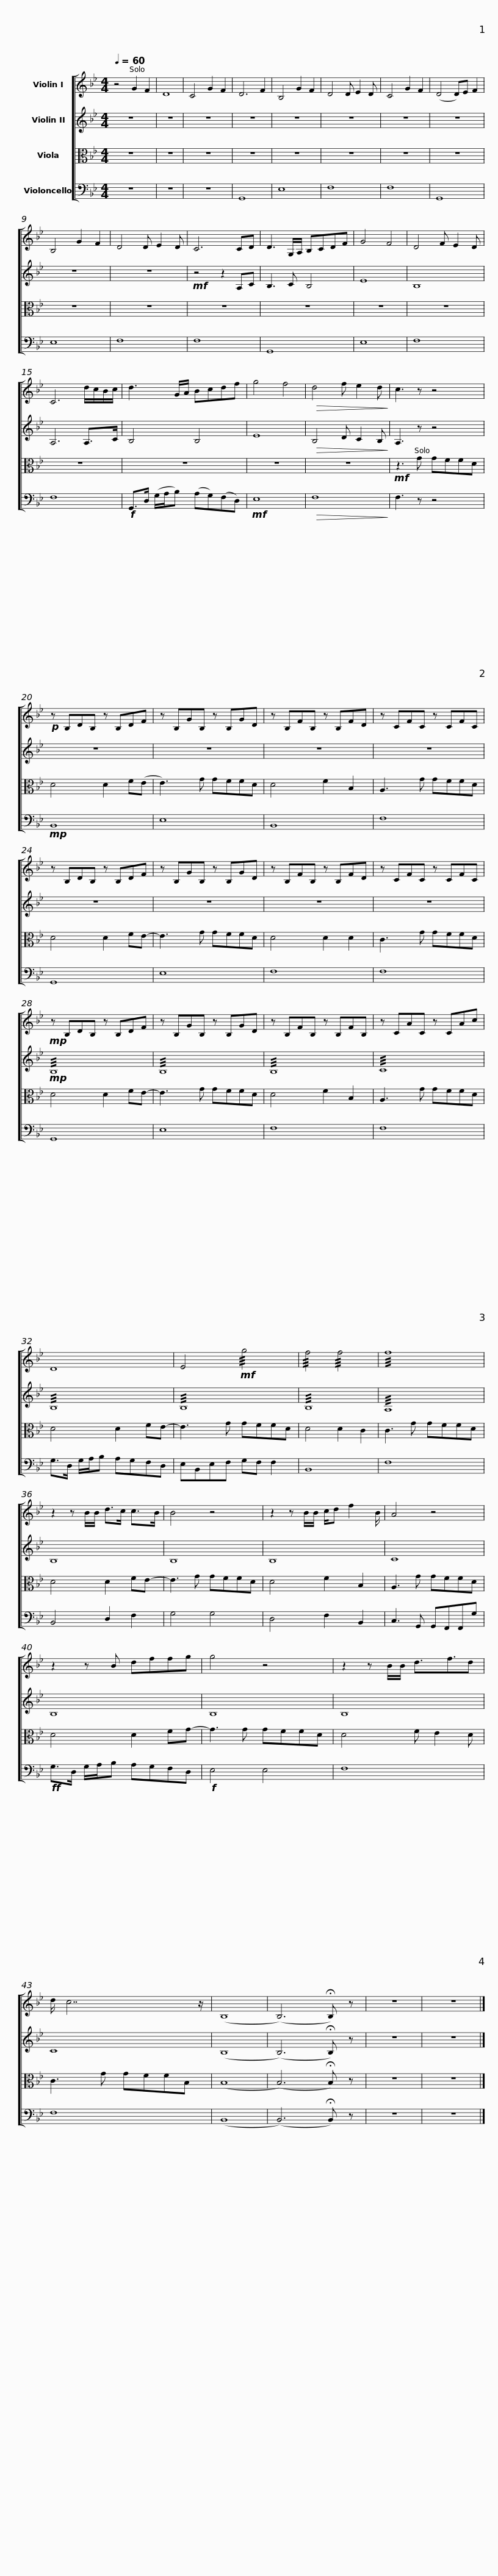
X:1
%%score [ 1 2 3 4 ]
L:1/8
Q:1/4=60
M:4/4
I:linebreak $
K:Bb
V:1 treble
V:2 treble
V:3 alto
V:4 bass
V:1
 z4 G2 F2 | D8 | C4 G2 F2 | D6 F2 | B,4 G2 F2 | %5
 D4 D E2 D | C4 G2 F2 | (D4 D)E F2 | B,4 G2 F2 |$ D4 D E2 D | %10
 C6 CD | D3 G,/A,/ B,CDF | G4 F4 | D4 F E2 D | C6 d/c/B/c/ |$ %15
 d3 G/A/ Bcdf | g4 f4 |!>(! d4 f e2 d!>)! | c3 z z4 |!p! z B,DB, z B,DF | %20
 z B,GB, z B,GD |$ z B,FB, z B,FD | z CFC z CFC | z B,DB, z B,DF | z B,GB, z B,GD | %25
 z B,FB, z B,FD |$ z CFC z CFC |!mp! z B,DB, z B,DF | z B,GB, z B,GD | z B,FB, z B,FB, | %30
 z CAC z CAc |$ D8 | E4!mf! !///!g4 | !///!f4 !///!f4 | !///!f8 | %35
 z2 z B/B/ d>c c>B | B4 z4 |$ z2 z B/B/ c/d f2 B/ | A4 z4 | z2 z B dffg | %40
 g4 z4 | z2 z B/B/ d3/2f3/2d |$ d/ c7 z/ | (B,8 | (B,6) !fermata!B,) z | %45
 z8 | z8 |] %47
V:2
 z8 | z8 | z8 | z8 | z8 | %5
 z8 | z8 | z8 | z8 |$ z8 | %10
!mf! z4 z2 A,C | B,3 C B,4 | E8 | B,8 | A,6 A,>C |$ %15
 B,4 B,4 | E8 |!>(! B,4 D C2 B,!>)! | A,3 z z4 | z8 | %20
 z8 |$ z8 | z8 | z8 | z8 | %25
 z8 |$ z8 |!mp! !///!B,8 | !///!B,8 | !///!B,8 | %30
 !///!C8 |$ !///!B,8 | !///!B,8 | !///!B,8 | !///!A,8 | %35
 B,8 | B,8 |$ B,8 | C8 | B,8 | %40
 B,8 | B,8 |$ C8 | (B,8 | (B,6) !fermata!B,) z | %45
 z8 | z8 |] %47
V:3
 z8 | z8 | z8 | z8 | z8 | %5
 z8 | z8 | z8 | z8 |$ z8 | %10
 z8 | z8 | z8 | z8 | z8 |$ %15
 z8 | z8 | z8 |!mf! z3 G GFFD | D4 D2 F(E | %20
 E3) G GFFD |$ D4 F2 B,2 | A,3 G GFFD | D4 D2 FE- | E3 G GFFD | %25
 D4 D2 D2 |$ C3 G GFFD | D4 D2 FE- | E3 G GFFD | D4 F2 B,2 | %30
 A,3 G GFFD |$ D4 D2 FE- | E3 G GFFD | D4 D2 C2 | C3 G GFFD | %35
 D4 D2 FE- | E3 G GFFD |$ D4 F2 B,2 | A,3 G GFFD | D4 D2 FG- | %40
 G3 G GFFD | D4 F E2 D |$ C3 G GFFB, | (B,8 | (B,6) !fermata!B,) z | %45
 z8 | z8 |] %47
V:4
 z8 | z8 | z8 | G,,8 | E,8 | %5
 F,8 | F,8 | G,,8 | E,8 |$ F,8 | %10
 F,8 | G,,8 | E,8 | F,8 | F,8 |$ %15
!f! G,,>D, (G,/A,/B,) (A,G,)(F,D,) |!mf! E,8 |!>(! F,8!>)! | F,3 z z4 |!mp! B,,8 | %20
 E,8 |$ B,,8 | F,8 | G,,8 | E,8 | %25
 F,8 |$ F,8 | G,,8 | E,8 | F,8 | %30
 F,8 |$ G,>D, G,/A,/B, A,G,F,D, | E,B,,E,F, G,F, F,2 | B,,8 | F,8 | %35
 B,,4 D,2 F,2 | G,4 G,4 |$ D,4 F,2 B,,2 | C,3 G,, G,,F,,F,,G, |!ff! G,>D, G,/A,/B, A,G,F,D, | %40
!f! E,4 E,4 | F,8 |$ F,8 | (B,,8 | (B,,6) !fermata!B,,) z | %45
 z8 | z8 |] %47
